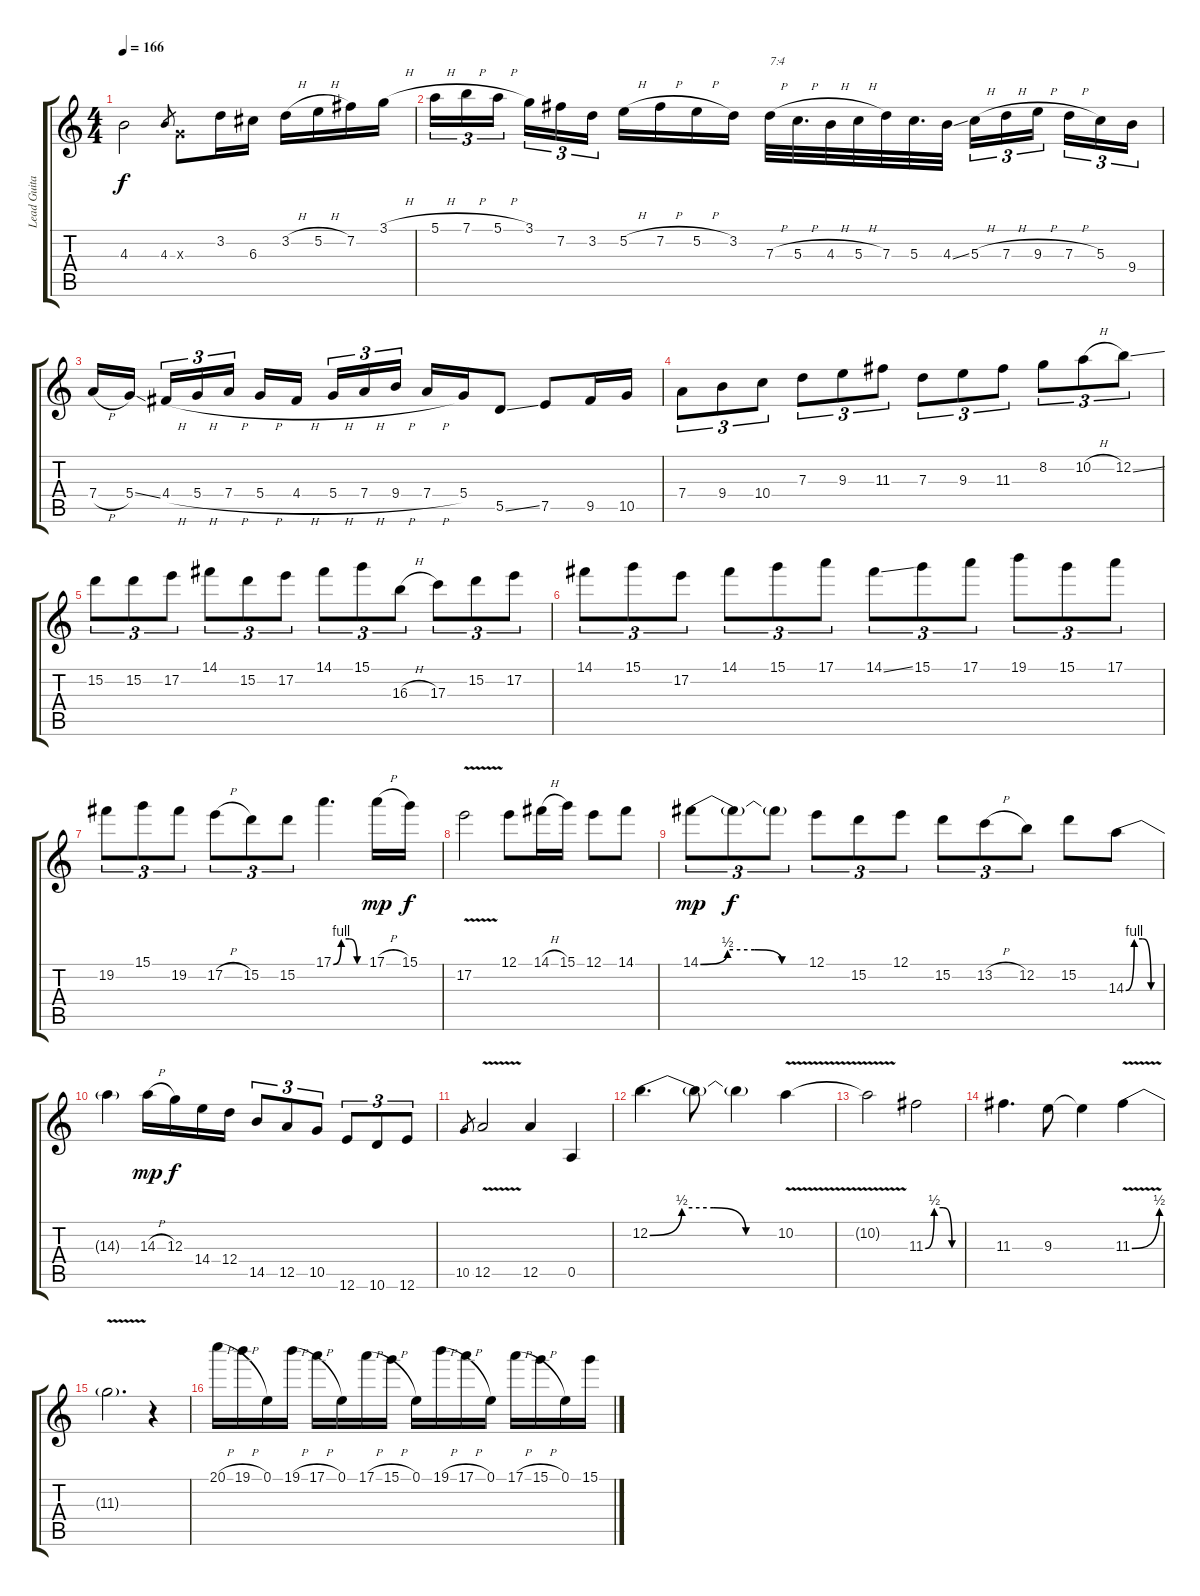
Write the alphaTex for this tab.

\track ("Lead Guitar" "Lead Guita") {instrument distortionguitar}
\staff {score tabs}
\tuning (E4 B3 G3 D3 A2 E2) {hide}
\ts (4 4)
\tempo 166
\clef g2
\ks c
4.3{t}.2{dy f} 4.3.8{gr} 0.3{x}.8 3.2.16 6.3.16 3.2{h}.16 5.2{h}.16 7.2.16 3.1{h}.16 |
5.1{h}.16{tu (3 2)} 7.1{h}.16{tu (3 2)} 5.1{h}.16{tu (3 2) beam splitsecondary} 3.1.16{tu (3 2)} 7.2.16{tu (3 2)} 3.2.16{tu (3 2)} 5.2{h}.16 7.2{h}.16 5.2{h}.16 3.2.16 7.3{h}.32{txt "7:4"} 5.3{h}.32{d} 4.3{h}.32 5.3{h}.32 7.3.32 5.3.32{d} 4.3{ss}.32 5.3{h}.16{tu (3 2)} 7.3{h}.16{tu (3 2)} 9.3{h}.16{tu (3 2) beam splitsecondary} 7.3{h}.16{tu (3 2)} 5.3.16{tu (3 2)} 9.4.16{tu (3 2)} |
7.4{h}.16 5.4{ss}.16{beam splitsecondary} 4.4{h}.16{tu (3 2)} 5.4{h}.16{tu (3 2)} 7.4{h}.16{tu (3 2)} 5.4{h}.16 4.4{h}.16{beam splitsecondary} 5.4{h}.16{tu (3 2)} 7.4{h}.16{tu (3 2)} 9.4{h}.16{tu (3 2)} 7.4{h}.16 5.4.16 5.5{ss}.8 7.5.8 9.5.16 10.5.16 |
7.4.8{tu (3 2)} 9.4.8{tu (3 2)} 10.4.8{tu (3 2)} 7.3.8{tu (3 2)} 9.3.8{tu (3 2)} 11.3.8{tu (3 2)} 7.3.8{tu (3 2)} 9.3.8{tu (3 2)} 11.3.8{tu (3 2)} 8.2.8{tu (3 2)} 10.2{h}.8{tu (3 2)} 12.2{ss}.8{tu (3 2)} |
15.2.8{tu (3 2)} 15.2.8{tu (3 2)} 17.2.8{tu (3 2)} 14.1.8{tu (3 2)} 15.2.8{tu (3 2)} 17.2.8{tu (3 2)} 14.1.8{tu (3 2)} 15.1.8{tu (3 2)} 16.3{h}.8{tu (3 2)} 17.3.8{tu (3 2)} 15.2.8{tu (3 2)} 17.2.8{tu (3 2)} |
14.1.8{tu (3 2)} 15.1.8{tu (3 2)} 17.2.8{tu (3 2)} 14.1.8{tu (3 2)} 15.1.8{tu (3 2)} 17.1.8{tu (3 2)} 14.1{ss}.8{tu (3 2)} 15.1.8{tu (3 2)} 17.1.8{tu (3 2)} 19.1.8{tu (3 2)} 15.1.8{tu (3 2)} 17.1.8{tu (3 2)} |
19.2.8{tu (3 2)} 15.1.8{tu (3 2)} 19.2.8{tu (3 2)} 17.2{h}.8{tu (3 2)} 15.2.8{tu (3 2)} 15.2.8{tu (3 2)} 17.1{be (custom 0 0 15 4 30 4 45 0 60 0)}.4{d} 17.1{h}.16{dy mp} 15.1.16{dy f} |
17.2{v}.2 12.1.8 14.1{h}.16 15.1.16 12.1.8 14.1.8 |
14.1{be (custom 0 0 15 2 30 2 45 0 60 0)}.8{tu (3 2) dy mp} 14.1{t}.8{tu (3 2) dy f} 14.1{t}.8{tu (3 2)} 12.1.8{tu (3 2)} 15.2.8{tu (3 2)} 12.1.8{tu (3 2)} 15.2.8{tu (3 2)} 13.2{h}.8{tu (3 2)} 12.2.8{tu (3 2)} 15.2.8 14.3{be (custom 0 0 15 4 30 4 45 0 60 0)}.8 |
14.3{t}.4 14.3{h}.16{dy mp} 12.3.16{dy f} 14.4.16 12.4.16 14.5.8{tu (3 2)} 12.5.8{tu (3 2)} 10.5.8{tu (3 2)} 12.6.8{tu (3 2)} 10.6.8{tu (3 2)} 12.6.8{tu (3 2)} |
10.5.8{gr} 12.5{v}.2 12.5.4 0.5.4 |
12.2{be (custom 0 0 15 2 30 2 45 0 60 0)}.4{d} 12.2{t}.8 12.2{t}.4 10.2{v}.4 |
10.2{t}.2 11.3{be (custom 0 0 15 2 30 2 45 0 60 0)}.2 |
11.3.4{d} 9.3.8 9.3{t}.4 11.3{be (bend 0 0 60 2) v}.4 |
11.3{t}.2{d} r.4 |
20.1{h}.16 19.1{h}.16 0.1.16 19.1{h}.16 17.1{h}.16 0.1.16 17.1{h}.16 15.1{h}.16 0.1.16 19.1{h}.16 17.1{h}.16 0.1.16 17.1{h}.16 15.1{h}.16 0.1.16 15.1{h}.16
